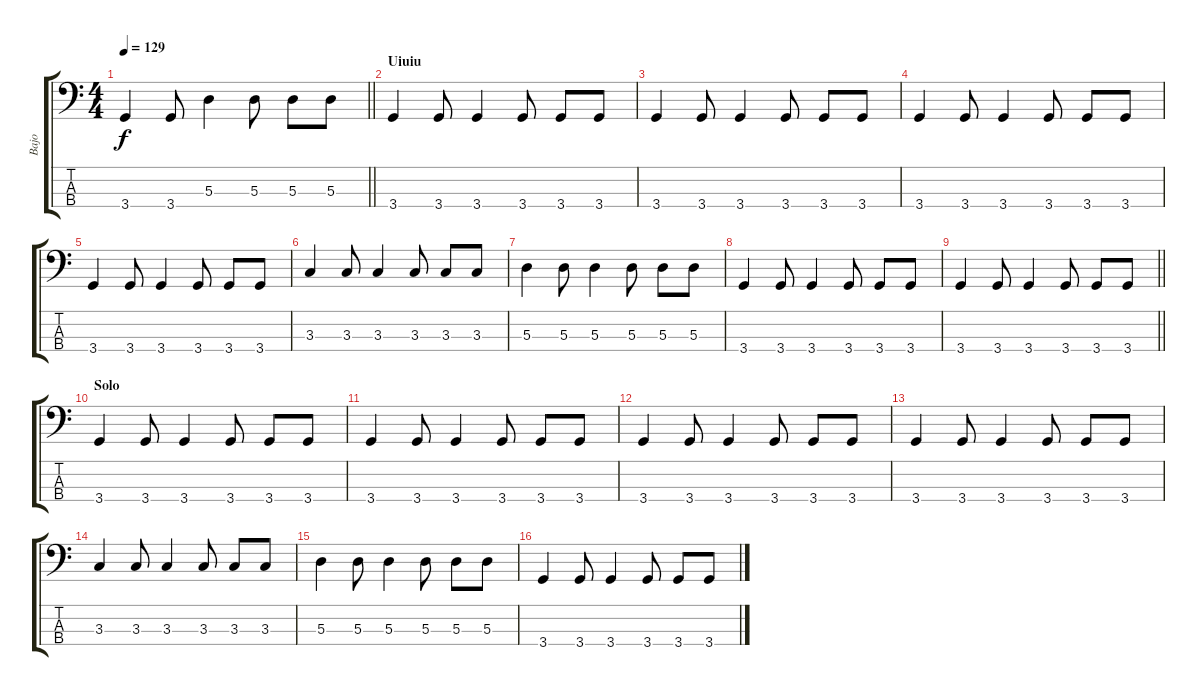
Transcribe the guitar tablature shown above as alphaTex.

\track ("Bajo" "Bajo") {instrument electricbassfinger}
\staff {score tabs}
\tuning (G2 D2 A1 E1) {hide}
\ts (4 4)
\tempo 129
\clef f4
\barLineRight lightlight
\ks c
3.4.4{dy f} 3.4.8 5.3.4 5.3.8 5.3.8 5.3.8 |
\section ("" "Uiuiu")
3.4.4 3.4.8 3.4.4 3.4.8 3.4.8 3.4.8 |
3.4.4 3.4.8 3.4.4 3.4.8 3.4.8 3.4.8 |
3.4.4 3.4.8 3.4.4 3.4.8 3.4.8 3.4.8 |
3.4.4 3.4.8 3.4.4 3.4.8 3.4.8 3.4.8 |
3.3.4 3.3.8 3.3.4 3.3.8 3.3.8 3.3.8 |
5.3.4 5.3.8 5.3.4 5.3.8 5.3.8 5.3.8 |
3.4.4 3.4.8 3.4.4 3.4.8 3.4.8 3.4.8 |
\barLineRight lightlight
3.4.4 3.4.8 3.4.4 3.4.8 3.4.8 3.4.8 |
\section ("" "Solo")
3.4.4 3.4.8 3.4.4 3.4.8 3.4.8 3.4.8 |
3.4.4 3.4.8 3.4.4 3.4.8 3.4.8 3.4.8 |
3.4.4 3.4.8 3.4.4 3.4.8 3.4.8 3.4.8 |
3.4.4 3.4.8 3.4.4 3.4.8 3.4.8 3.4.8 |
3.3.4 3.3.8 3.3.4 3.3.8 3.3.8 3.3.8 |
5.3.4 5.3.8 5.3.4 5.3.8 5.3.8 5.3.8 |
3.4.4 3.4.8 3.4.4 3.4.8 3.4.8 3.4.8
